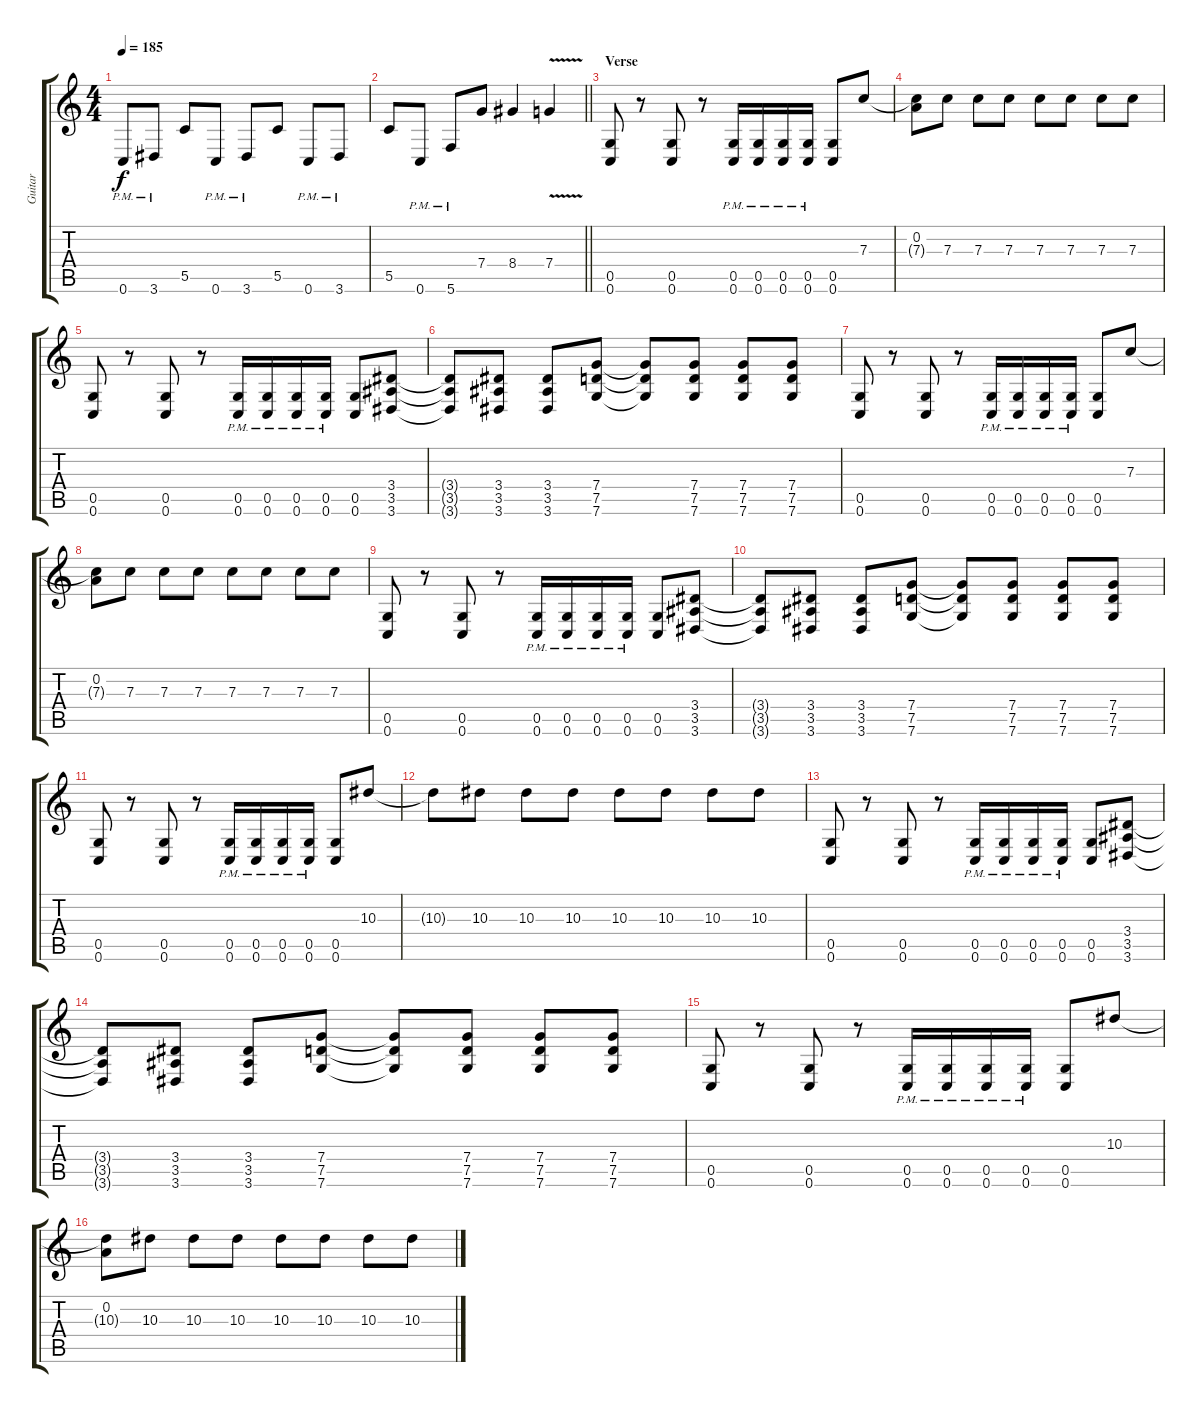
\track ("Guitar" "Guitar") {instrument acousticguitarsteel}
\staff {score tabs}
\tuning (D4 A3 F3 C3 G2 C2) {hide}
\ts (4 4)
\tempo 185
\clef g2
\ks c
0.6{pm}.8{dy f} 3.6{pm}.8 5.5.8 0.6{pm}.8 3.6{pm}.8 5.5.8 0.6{pm}.8 3.6{pm}.8 |
\barLineRight lightlight
5.5.8 0.6{pm}.8 5.6{pm}.8 7.4.8 8.4.4 7.4{v}.4 |
\section ("" "Verse")
(0.5 0.6).8 r.8 (0.5 0.6).8 r.8 (0.5{pm} 0.6{pm}).16 (0.5{pm} 0.6{pm}).16 (0.5{pm} 0.6{pm}).16 (0.5{pm} 0.6{pm}).16 (0.5 0.6).8 7.3.8 |
(0.2 7.3{t}).8 7.3.8 7.3.8 7.3.8 7.3.8 7.3.8 7.3.8 7.3.8 |
(0.5 0.6).8 r.8 (0.5 0.6).8 r.8 (0.5{pm} 0.6{pm}).16 (0.5{pm} 0.6{pm}).16 (0.5{pm} 0.6{pm}).16 (0.5{pm} 0.6{pm}).16 (0.5 0.6).8 (3.4 3.5 3.6).8 |
(3.4{t} 3.5{t} 3.6{t}).8 (3.4 3.5 3.6).8 (3.4 3.5 3.6).8 (7.4 7.5 7.6).8 (7.4{t} 7.5{t} 7.6{t}).8 (7.4 7.5 7.6).8 (7.4 7.5 7.6).8 (7.4 7.5 7.6).8 |
(0.5 0.6).8 r.8 (0.5 0.6).8 r.8 (0.5{pm} 0.6{pm}).16 (0.5{pm} 0.6{pm}).16 (0.5{pm} 0.6{pm}).16 (0.5{pm} 0.6{pm}).16 (0.5 0.6).8 7.3.8 |
(0.2 7.3{t}).8 7.3.8 7.3.8 7.3.8 7.3.8 7.3.8 7.3.8 7.3.8 |
(0.5 0.6).8 r.8 (0.5 0.6).8 r.8 (0.5{pm} 0.6{pm}).16 (0.5{pm} 0.6{pm}).16 (0.5{pm} 0.6{pm}).16 (0.5{pm} 0.6{pm}).16 (0.5 0.6).8 (3.4 3.5 3.6).8 |
(3.4{t} 3.5{t} 3.6{t}).8 (3.4 3.5 3.6).8 (3.4 3.5 3.6).8 (7.4 7.5 7.6).8 (7.4{t} 7.5{t} 7.6{t}).8 (7.4 7.5 7.6).8 (7.4 7.5 7.6).8 (7.4 7.5 7.6).8 |
(0.5 0.6).8 r.8 (0.5 0.6).8 r.8 (0.5{pm} 0.6{pm}).16 (0.5{pm} 0.6{pm}).16 (0.5{pm} 0.6{pm}).16 (0.5{pm} 0.6{pm}).16 (0.5 0.6).8 10.3.8 |
10.3{t}.8 10.3.8 10.3.8 10.3.8 10.3.8 10.3.8 10.3.8 10.3.8 |
(0.5 0.6).8 r.8 (0.5 0.6).8 r.8 (0.5{pm} 0.6{pm}).16 (0.5{pm} 0.6{pm}).16 (0.5{pm} 0.6{pm}).16 (0.5{pm} 0.6{pm}).16 (0.5 0.6).8 (3.4 3.5 3.6).8 |
(3.4{t} 3.5{t} 3.6{t}).8 (3.4 3.5 3.6).8 (3.4 3.5 3.6).8 (7.4 7.5 7.6).8 (7.4{t} 7.5{t} 7.6{t}).8 (7.4 7.5 7.6).8 (7.4 7.5 7.6).8 (7.4 7.5 7.6).8 |
(0.5 0.6).8 r.8 (0.5 0.6).8 r.8 (0.5{pm} 0.6{pm}).16 (0.5{pm} 0.6{pm}).16 (0.5{pm} 0.6{pm}).16 (0.5{pm} 0.6{pm}).16 (0.5 0.6).8 10.3.8 |
(0.2 10.3{t}).8 10.3.8 10.3.8 10.3.8 10.3.8 10.3.8 10.3.8 10.3.8
